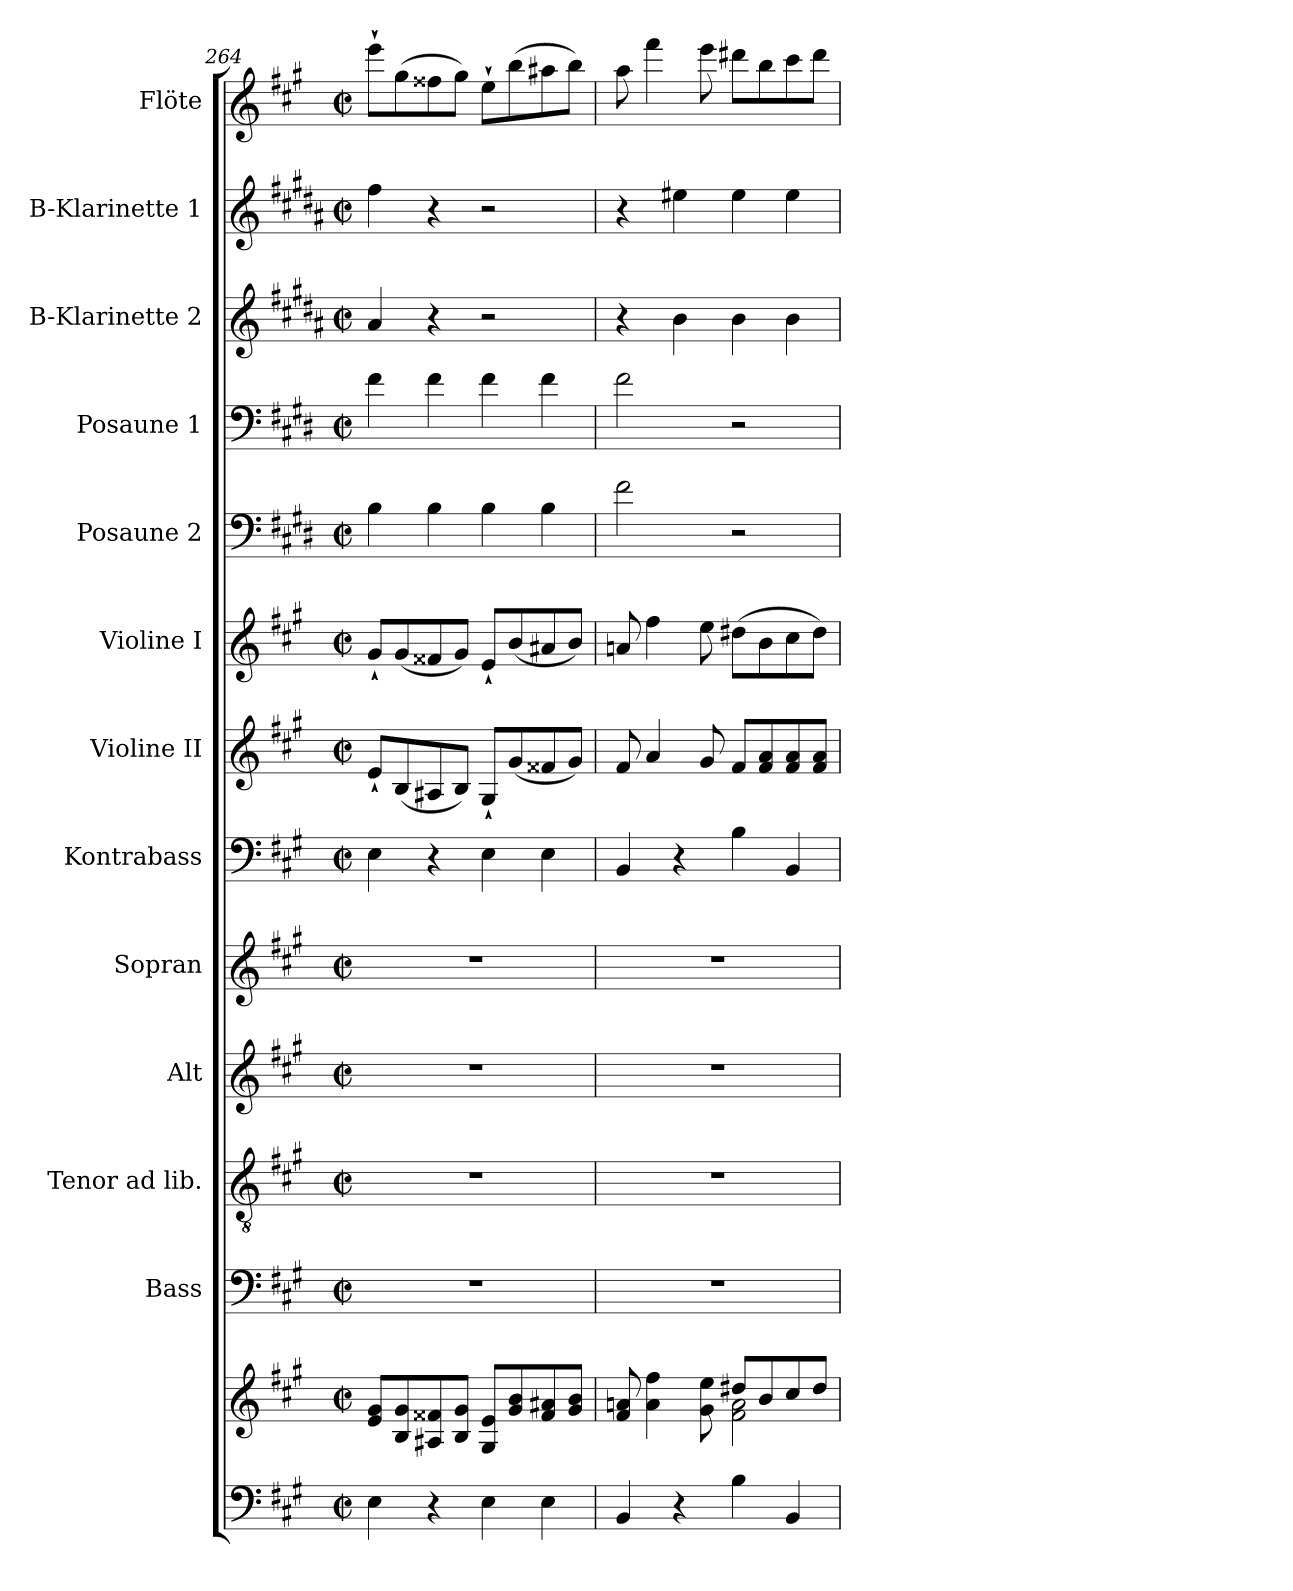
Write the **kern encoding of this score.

**kern	**kern	**kern	**kern	**kern	**kern	**kern	**kern	**kern	**kern	**kern	**kern	**kern	**kern
*part13	*part13	*part12	*part11	*part10	*part9	*part8	*part7	*part6	*part5	*part4	*part3	*part2	*part1
*staff14	*staff13	*staff12	*staff11	*staff10	*staff9	*staff8	*staff7	*staff6	*staff5	*staff4	*staff3	*staff2	*staff1
*	*	*I"Bass	*I"Tenor ad lib.	*I"Alt	*I"Sopran	*I"Kontrabass	*I"Violine II	*I"Violine I	*I"Posaune 2	*I"Posaune 1	*I"B-Klarinette 2	*I"B-Klarinette 1	*I"Flöte
*	*	*I'B.	*I'T.	*I'A.	*I'S.	*I'Kb.	*I'Vl. II	*I'Vl. I	*I'Pos 2	*I'Pos. 1	*I'B Kl. 2	*I'B Kl. 1	*I'Fl.
*clefF4	*clefG2	*clefF4	*clefGv2	*clefG2	*clefG2	*clefF4	*clefG2	*clefG2	*clefF4	*clefF4	*clefG2	*clefG2	*clefG2
*	*	*	*	*	*	*ITrd7c12	*	*	*ITrd4c7	*ITrd4c7	*ITrd1c2	*ITrd1c2	*
*k[f#c#g#]	*k[f#c#g#]	*k[f#c#g#]	*k[f#c#g#]	*k[f#c#g#]	*k[f#c#g#]	*k[f#c#g#]	*k[f#c#g#]	*k[f#c#g#]	*k[f#c#g#]	*k[f#c#g#]	*k[f#c#g#]	*k[f#c#g#]	*k[f#c#g#]
*A:	*A:	*A:	*A:	*A:	*A:	*A:	*A:	*A:	*A:	*A:	*A:	*A:	*A:
*M2/2	*M2/2	*M2/2	*M2/2	*M2/2	*M2/2	*M2/2	*M2/2	*M2/2	*M2/2	*M2/2	*M2/2	*M2/2	*M2/2
*met(c|)	*met(c|)	*met(c|)	*met(c|)	*met(c|)	*met(c|)	*met(c|)	*met(c|)	*met(c|)	*met(c|)	*met(c|)	*met(c|)	*met(c|)	*met(c|)
=264	=264	=264	=264	=264	=264	=264	=264	=264	=264	=264	=264	=264	=264
4E\	8e/ 8g#/L	1r	1r	1r	1r	4EE\	8e`</L	8g#`</L	4E\	4B\	4g#/	4ee\	8eee`>\L
.	8B/ 8g#/	.	.	.	.	.	(<8B/	(<8g#/	.	.	.	.	(>8gg#\
4r	8A#X/ 8f##X/	.	.	.	.	4r	8A#X/	8f##X/	4E\	4B\	4r	4r	8ff##X\
.	8B/ 8g#/J	.	.	.	.	.	8B/J)	8g#/J)	.	.	.	.	8gg#\J)
4E\	8G#/ 8e/L	.	.	.	.	4EE\	8G#`</L	8e`</L	4E\	4B\	2r	2r	8ee`>\L
.	8g#/ 8b/	.	.	.	.	.	(<8g#/	(<8b/	.	.	.	.	(>8bb\
4E\	8f##/ 8a#X/	.	.	.	.	4EE\	8f##X/	8a#X/	4E\	4B\	.	.	8aa#X\
.	8g#/ 8b/J	.	.	.	.	.	8g#/J)	8b/J)	.	.	.	.	8bb\J)
=265	=265	=265	=265	=265	=265	=265	=265	=265	=265	=265	=265	=265	=265
*	*^	*	*	*	*	*	*	*	*	*	*	*	*
4BB/	8f#/ 8an/	2ryy	1r	1r	1r	1r	4BBB/	8f#/	8an/	2B\	2B\	4r	4r	8aa\
.	4a\ 4ff#\	.	.	.	.	.	.	4a/	4ff#\	.	.	.	.	4fff#\
4r	.	.	.	.	.	.	4r	.	.	.	.	4a\	4dd#X\	.
.	8g#\ 8ee\	.	.	.	.	.	.	8g#/	8ee\	.	.	.	.	8eee\
4B\	8dd#X/L	2f#\ 2a\	.	.	.	.	4BB\	8f#/L	(>8dd#X\L	2r	2r	4a\	4dd#\	8ddd#X\L
.	8b/	.	.	.	.	.	.	8f#/ 8a/	8b\	.	.	.	.	8bb\
4BB/	8cc#/	.	.	.	.	.	4BBB/	8f#/ 8a/	8cc#\	.	.	4a\	4dd#\	8ccc#\
.	8dd#/J	.	.	.	.	.	.	8f#/ 8a/J	8dd#\J)	.	.	.	.	8ddd#\J
*	*v	*v	*	*	*	*	*	*	*	*	*	*	*	*
=	=	=	=	=	=	=	=	=	=	=	=	=	=
*-	*-	*-	*-	*-	*-	*-	*-	*-	*-	*-	*-	*-	*-
